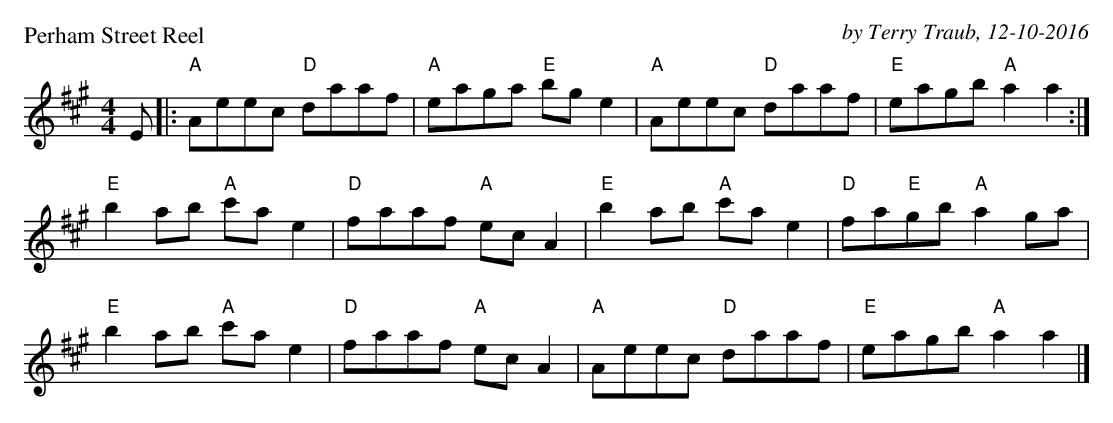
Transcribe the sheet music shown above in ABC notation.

X:1
P: Perham Street Reel
C: by Terry Traub, 12-10-2016
M: 4/4
L: 1/8
K: A
E|: "A"Aeec "D"daaf|"A"eaga "E"bg e2 |"A"Aeec "D"daaf|"E"eagb "A"a2 a2 :|
"E"b2 ab "A"c'a e2 |"D"faaf "A"ec A2|"E"b2 ab "A"c'a e2 |"D"fa"E"gb "A"a2 ga|
"E"b2 ab "A"c'a e2 |"D"faaf "A"ec A2|"A"Aeec "D"daaf|"E"eagb "A"a2 a2 |]
